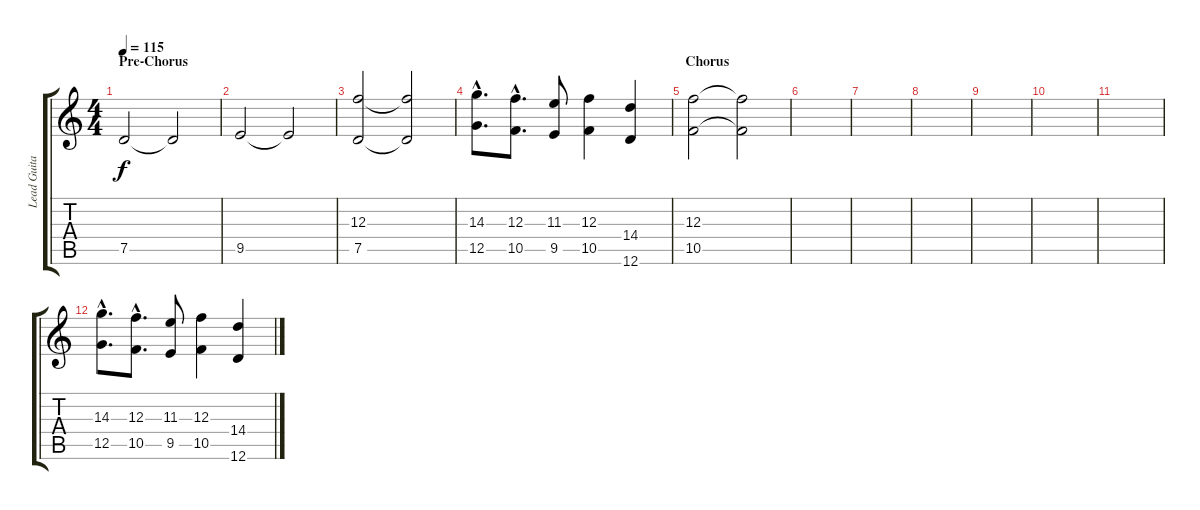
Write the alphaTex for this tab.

\track ("Lead Guitar" "Lead Guita") {instrument distortionguitar}
\staff {score tabs}
\tuning (D4 A3 F3 C3 G2 D2) {hide}
\ts (4 4)
\section ("" "Pre-Chorus")
\tempo 115
\clef g2
\ks c
7.5.2{dy f} 7.5{t}.2 |
9.5.2 9.5{t}.2 |
(12.3 7.5).2 (12.3{t} 7.5{t}).2 |
(14.3{hac} 12.5{hac}).8{d} (12.3{hac} 10.5{hac}).8{d} (11.3 9.5).8 (12.3 10.5).4 (14.4 12.6).4 |
\section ("" "Chorus")
(12.3 10.5).2 (12.3{t} 10.5{t}).2 |
|
|
|
|
|
|
(14.3{hac} 12.5{hac}).8{d volume 7} (12.3{hac} 10.5{hac}).8{d} (11.3 9.5).8 (12.3 10.5).4 (14.4 12.6).4
